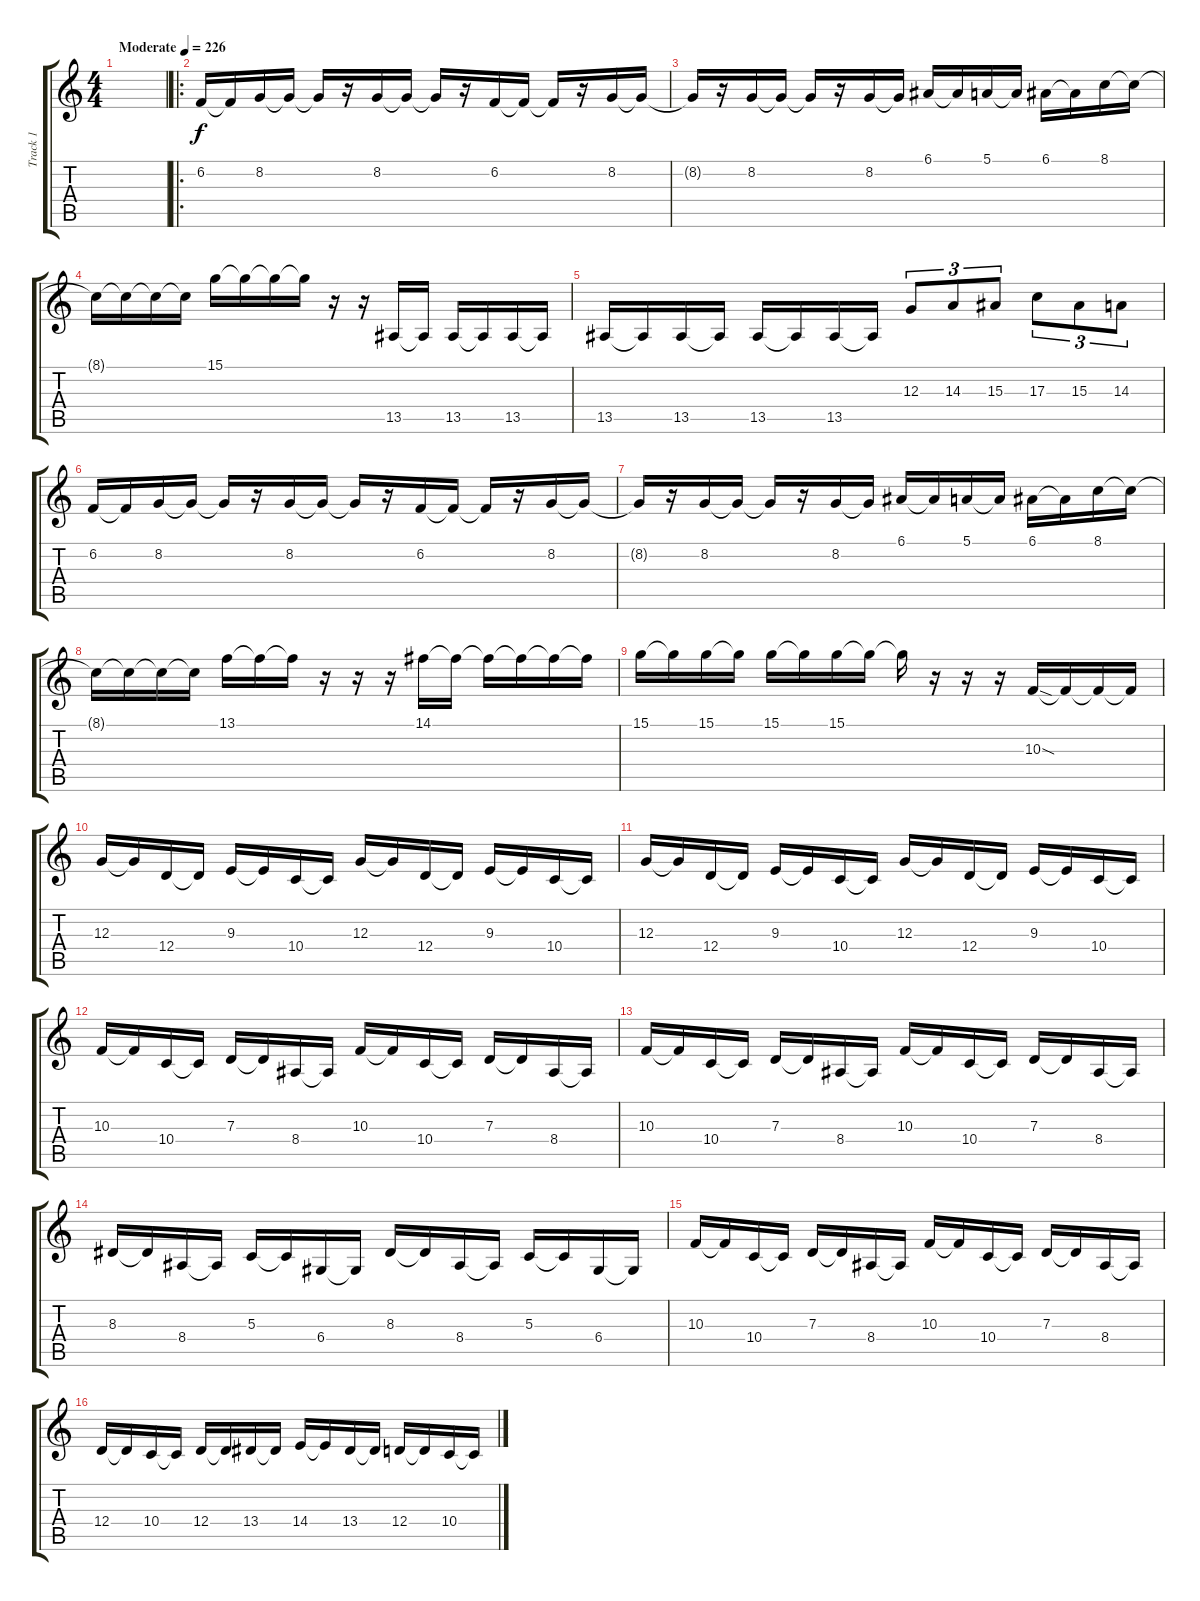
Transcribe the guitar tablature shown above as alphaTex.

\track ("Track 1" "Track 1") {instrument lead5charang}
\staff {score tabs}
\tuning (E4 B3 G3 D3 A2 E2) {hide}
\ts (4 4)
\tempo (226 "Moderate")
\clef g2
\ks c
|
\ro
6.2.16 6.2{t}.16 8.2.16 8.2{t}.16 8.2{t}.16 r.16 8.2.16 8.2{t}.16 8.2{t}.16 r.16 6.2.16 6.2{t}.16 6.2{t}.16 r.16 8.2.16 8.2{t}.16 |
8.2{t}.16 r.16 8.2.16 8.2{t}.16 8.2{t}.16 r.16 8.2.16 8.2{t}.16 6.1.16 6.1{t}.16 5.1.16 5.1{t}.16 6.1.16 6.1{t}.16 8.1.16 8.1{t}.16 |
8.1{t}.16 8.1{t}.16 8.1{t}.16 8.1{t}.16 15.1.16 15.1{t}.16 15.1{t}.16 15.1{t}.16 r.16 r.16 13.5.16 13.5{t}.16 13.5.16 13.5{t}.16 13.5.16 13.5{t}.16 |
13.5.16 13.5{t}.16 13.5.16 13.5{t}.16 13.5.16 13.5{t}.16 13.5.16 13.5{t}.16 12.3.8{tu (3 2)} 14.3.8{tu (3 2)} 15.3.8{tu (3 2)} 17.3.8{tu (3 2)} 15.3.8{tu (3 2)} 14.3.8{tu (3 2)} |
6.2.16 6.2{t}.16 8.2.16 8.2{t}.16 8.2{t}.16 r.16 8.2.16 8.2{t}.16 8.2{t}.16 r.16 6.2.16 6.2{t}.16 6.2{t}.16 r.16 8.2.16 8.2{t}.16 |
8.2{t}.16 r.16 8.2.16 8.2{t}.16 8.2{t}.16 r.16 8.2.16 8.2{t}.16 6.1.16 6.1{t}.16 5.1.16 5.1{t}.16 6.1.16 6.1{t}.16 8.1.16 8.1{t}.16 |
8.1{t}.16 8.1{t}.16 8.1{t}.16 8.1{t}.16 13.1.16 13.1{t}.16 13.1{t}.16 r.16 r.16 r.16 14.1.16 14.1{t}.16 14.1{t}.16 14.1{t}.16 14.1{t}.16 14.1{t}.16 |
15.1.16 15.1{t}.16 15.1.16 15.1{t}.16 15.1.16 15.1{t}.16 15.1.16 15.1{t}.16 15.1{t}.16 r.16 r.16 r.16 10.3{sod}.16 10.3{t}.16 10.3{t}.16 10.3{t}.16 |
12.3.16 12.3{t}.16 12.4.16 12.4{t}.16 9.3.16 9.3{t}.16 10.4.16 10.4{t}.16 12.3.16 12.3{t}.16 12.4.16 12.4{t}.16 9.3.16 9.3{t}.16 10.4.16 10.4{t}.16 |
12.3.16 12.3{t}.16 12.4.16 12.4{t}.16 9.3.16 9.3{t}.16 10.4.16 10.4{t}.16 12.3.16 12.3{t}.16 12.4.16 12.4{t}.16 9.3.16 9.3{t}.16 10.4.16 10.4{t}.16 |
10.3.16 10.3{t}.16 10.4.16 10.4{t}.16 7.3.16 7.3{t}.16 8.4.16 8.4{t}.16 10.3.16 10.3{t}.16 10.4.16 10.4{t}.16 7.3.16 7.3{t}.16 8.4.16 8.4{t}.16 |
10.3.16 10.3{t}.16 10.4.16 10.4{t}.16 7.3.16 7.3{t}.16 8.4.16 8.4{t}.16 10.3.16 10.3{t}.16 10.4.16 10.4{t}.16 7.3.16 7.3{t}.16 8.4.16 8.4{t}.16 |
8.3.16 8.3{t}.16 8.4.16 8.4{t}.16 5.3.16 5.3{t}.16 6.4.16 6.4{t}.16 8.3.16 8.3{t}.16 8.4.16 8.4{t}.16 5.3.16 5.3{t}.16 6.4.16 6.4{t}.16 |
10.3.16 10.3{t}.16 10.4.16 10.4{t}.16 7.3.16 7.3{t}.16 8.4.16 8.4{t}.16 10.3.16 10.3{t}.16 10.4.16 10.4{t}.16 7.3.16 7.3{t}.16 8.4.16 8.4{t}.16 |
12.4.16 12.4{t}.16 10.4.16 10.4{t}.16 12.4.16 12.4{t}.16 13.4.16 13.4{t}.16 14.4.16 14.4{t}.16 13.4.16 13.4{t}.16 12.4.16 12.4{t}.16 10.4.16 10.4{t}.16
